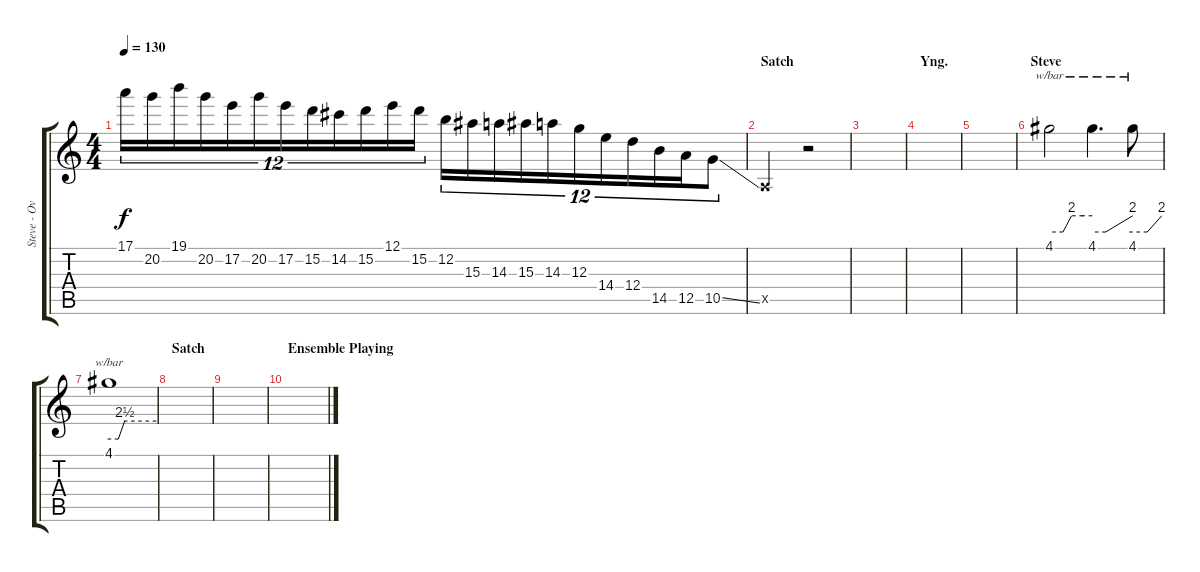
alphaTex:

\track ("Steve - Overdub" "Steve - Ov") {instrument overdrivenguitar}
\staff {score tabs}
\tuning (E4 B3 G3 D3 A2 E2) {hide}
\ts (4 4)
\tempo 130
\clef g2
\ks c
17.1.16{tu (12 8) dy f} 20.2.16{tu (12 8)} 19.1.16{tu (12 8)} 20.2.16{tu (12 8)} 17.2.16{tu (12 8)} 20.2.16{tu (12 8)} 17.2.16{tu (12 8)} 15.2.16{tu (12 8)} 14.2.16{tu (12 8)} 15.2.16{tu (12 8)} 12.1.16{tu (12 8)} 15.2.16{tu (12 8)} 12.2.16{tu (12 8)} 15.3.16{tu (12 8)} 14.3.16{tu (12 8)} 15.3.16{tu (12 8)} 14.3.16{tu (12 8)} 12.3.16{tu (12 8)} 14.4.16{tu (12 8)} 12.4.16{tu (12 8)} 14.5.16{tu (12 8)} 12.5.16{tu (12 8)} 10.5{ss}.8{tu (12 8)} |
\section ("" "Satch")
0.5{x}.2 r.2 |
|
\section ("" "Yng.")
|
|
\section ("" "Steve")
4.1.2{tbe (custom default 0 0 19 0 31 8 47 8 60 8)} 4.1.4{d tbe (custom default 0 0 20 0 60 8)} 4.1.8{tbe (custom default 0 0 30 0 60 8)} |
4.1.1{tbe (custom default 0 0 12 0 20 10 60 10)} |
\section ("" "Satch")
|
|
\section ("" "Ensemble Playing")
